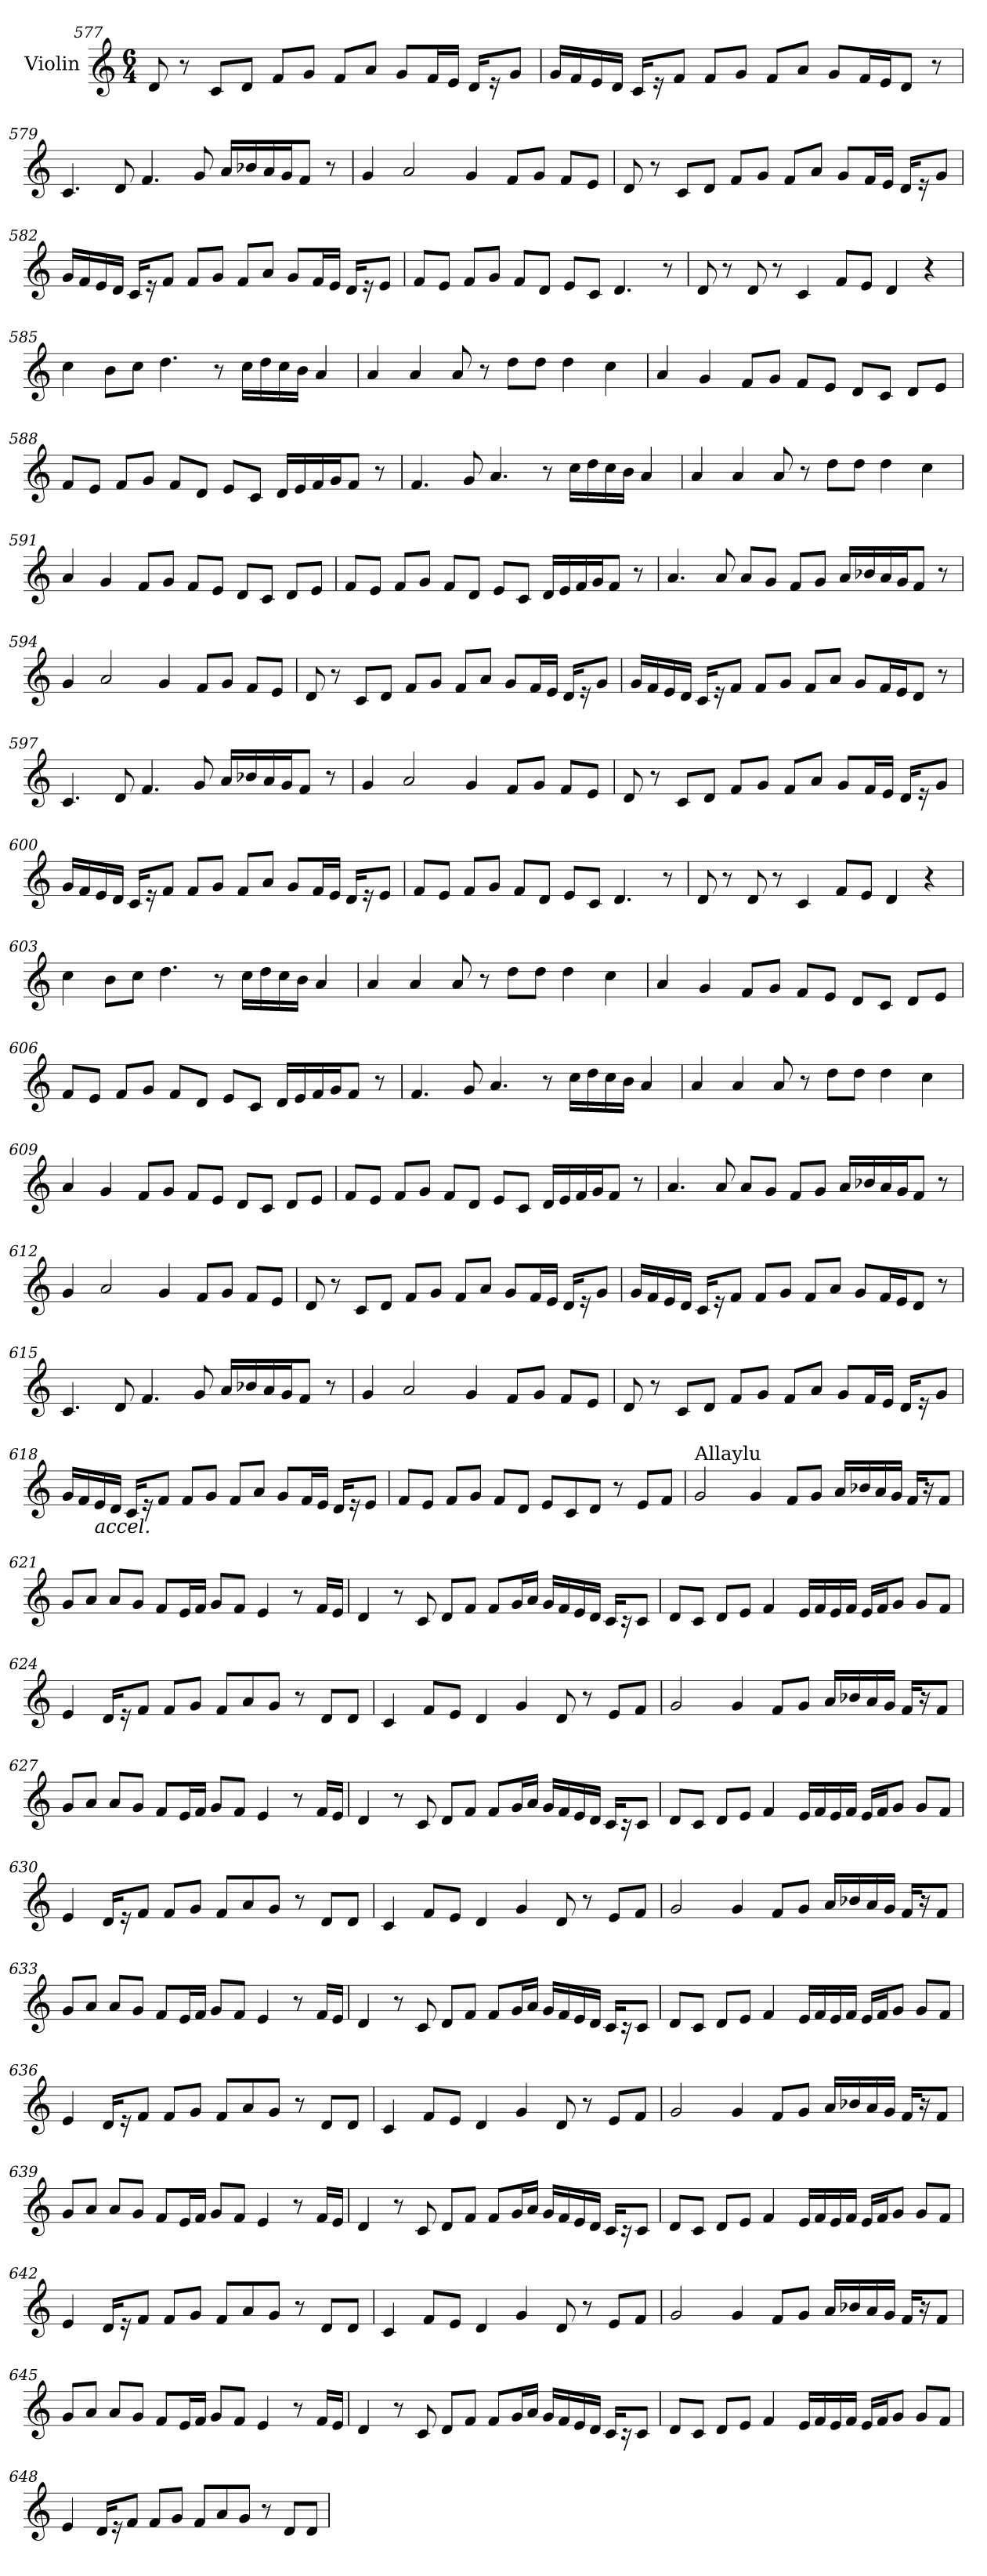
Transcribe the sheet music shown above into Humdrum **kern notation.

**kern
*part1
*staff1
*I"Violin
!!LO:LB:g=z
*clefG2
*k[]
*M6/4
=577
8d/
8r
8c/L
8d/J
8f/L
8g/J
8f/L
8a/J
8g/L
16f/L
16e/JJ
16d/KL
16r
8g/J
=578
16g/LL
16f/
16e/
16d/JJ
16c/KL
16r
8f/J
8f/L
8g/J
8f/L
8a/J
8g/L
16f/L
16e/J
8d/J
8r
!!LO:LB:g=z
=579
4.c/
8d/
4.f/
8g/
16a/LL
16b-X/
16a/
16g/J
8f/J
8r
=580
4g/
2a/
4g/
8f/L
8g/J
8f/L
8e/J
=581
8d/
8r
8c/L
8d/J
8f/L
8g/J
8f/L
8a/J
8g/L
16f/L
16e/JJ
16d/KL
16r
8g/J
!!LO:LB:g=z
=582
16g/LL
16f/
16e/
16d/JJ
16c/KL
16r
8f/J
8f/L
8g/J
8f/L
8a/J
8g/L
16f/L
16e/JJ
16d/KL
16r
8e/J
=583
8f/L
8e/J
8f/L
8g/J
8f/L
8d/J
8e/L
8c/J
4.d/
8r
=584
8d/
8r
8d/
8r
4c/
8f/L
8e/J
4d/
4r
!!LO:LB:g=z
=585
4cc\
8b\L
8cc\J
4.dd\
8r
16cc\LL
16dd\
16cc\
16b\JJ
4a/
=586
4a/
4a/
8a/
8r
8dd\L
8dd\J
4dd\
4cc\
=587
4a/
4g/
8f/L
8g/J
8f/L
8e/J
8d/L
8c/J
8d/L
8e/J
!!LO:LB:g=z
=588
8f/L
8e/J
8f/L
8g/J
8f/L
8d/J
8e/L
8c/J
16d/LL
16e/
16f/
16g/J
8f/J
8r
=589
4.f/
8g/
4.a/
8r
16cc\LL
16dd\
16cc\
16b\JJ
4a/
=590
4a/
4a/
8a/
8r
8dd\L
8dd\J
4dd\
4cc\
!!LO:LB:g=z
=591
4a/
4g/
8f/L
8g/J
8f/L
8e/J
8d/L
8c/J
8d/L
8e/J
=592
8f/L
8e/J
8f/L
8g/J
8f/L
8d/J
8e/L
8c/J
16d/LL
16e/
16f/
16g/J
8f/J
8r
=593
4.a/
8a/
8a/L
8g/J
8f/L
8g/J
16a/LL
16b-X/
16a/
16g/J
8f/J
8r
!!LO:LB:g=z
=594
4g/
2a/
4g/
8f/L
8g/J
8f/L
8e/J
!!LO:PB:g=z
=595
8d/
8r
8c/L
8d/J
8f/L
8g/J
8f/L
8a/J
8g/L
16f/L
16e/JJ
16d/KL
16r
8g/J
=596
16g/LL
16f/
16e/
16d/JJ
16c/KL
16r
8f/J
8f/L
8g/J
8f/L
8a/J
8g/L
16f/L
16e/J
8d/J
8r
!!LO:LB:g=z
=597
4.c/
8d/
4.f/
8g/
16a/LL
16b-X/
16a/
16g/J
8f/J
8r
=598
4g/
2a/
4g/
8f/L
8g/J
8f/L
8e/J
=599
8d/
8r
8c/L
8d/J
8f/L
8g/J
8f/L
8a/J
8g/L
16f/L
16e/JJ
16d/KL
16r
8g/J
!!LO:LB:g=z
=600
16g/LL
16f/
16e/
16d/JJ
16c/KL
16r
8f/J
8f/L
8g/J
8f/L
8a/J
8g/L
16f/L
16e/JJ
16d/KL
16r
8e/J
=601
8f/L
8e/J
8f/L
8g/J
8f/L
8d/J
8e/L
8c/J
4.d/
8r
=602
8d/
8r
8d/
8r
4c/
8f/L
8e/J
4d/
4r
!!LO:LB:g=z
=603
4cc\
8b\L
8cc\J
4.dd\
8r
16cc\LL
16dd\
16cc\
16b\JJ
4a/
=604
4a/
4a/
8a/
8r
8dd\L
8dd\J
4dd\
4cc\
=605
4a/
4g/
8f/L
8g/J
8f/L
8e/J
8d/L
8c/J
8d/L
8e/J
!!LO:LB:g=z
=606
8f/L
8e/J
8f/L
8g/J
8f/L
8d/J
8e/L
8c/J
16d/LL
16e/
16f/
16g/J
8f/J
8r
=607
4.f/
8g/
4.a/
8r
16cc\LL
16dd\
16cc\
16b\JJ
4a/
=608
4a/
4a/
8a/
8r
8dd\L
8dd\J
4dd\
4cc\
!!LO:LB:g=z
=609
4a/
4g/
8f/L
8g/J
8f/L
8e/J
8d/L
8c/J
8d/L
8e/J
=610
8f/L
8e/J
8f/L
8g/J
8f/L
8d/J
8e/L
8c/J
16d/LL
16e/
16f/
16g/J
8f/J
8r
=611
4.a/
8a/
8a/L
8g/J
8f/L
8g/J
16a/LL
16b-X/
16a/
16g/J
8f/J
8r
!!LO:LB:g=z
=612
4g/
2a/
4g/
8f/L
8g/J
8f/L
8e/J
!!LO:LB:g=z
=613
8d/
8r
8c/L
8d/J
8f/L
8g/J
8f/L
8a/J
8g/L
16f/L
16e/JJ
16d/KL
16r
8g/J
=614
16g/LL
16f/
16e/
16d/JJ
16c/KL
16r
8f/J
8f/L
8g/J
8f/L
8a/J
8g/L
16f/L
16e/J
8d/J
8r
!!LO:PB:g=z
=615
4.c/
8d/
4.f/
8g/
16a/LL
16b-X/
16a/
16g/J
8f/J
8r
=616
4g/
2a/
4g/
8f/L
8g/J
8f/L
8e/J
=617
8d/
8r
8c/L
8d/J
8f/L
8g/J
8f/L
8a/J
8g/L
16f/L
16e/JJ
16d/KL
16r
8g/J
!!LO:LB:g=z
=618
16g/LL
16f/
!LO:TX:b:i:t=accel.
16e/
16d/JJ
16c/KL
16r
8f/J
8f/L
8g/J
8f/L
8a/J
8g/L
16f/L
16e/JJ
16d/KL
16r
8e/J
=619
8f/L
8e/J
8f/L
8g/J
8f/L
8d/J
8e/L
8c/
8d/J
8r
8e/L
8f/J
=620
!LO:TX:a:t=Allaylu
2g/
4g/
8f/L
8g/J
16a/LL
16b-X/
16a/
16g/JJ
16f/KL
16r
8f/J
!!LO:LB:g=z
=621
8g/L
8a/J
8a/L
8g/J
8f/L
16e/L
16f/JJ
8g/L
8f/J
4e/
8r
16f/LL
16e/JJ
=622
4d/
8r
8c/
8d/L
8f/J
8f/L
16g/L
16a/JJ
16g/LL
16f/
16e/
16d/JJ
16c/KL
16r
8c/J
!!LO:LB:g=z
=623
8d/L
8c/J
8d/L
8e/J
4f/
16e/LL
16f/
16e/
16f/JJ
16e/LL
16f/J
8g/J
8g/L
8f/J
!!LO:LB:g=z
=624
4e/
16d/KL
16r
8f/J
8f/L
8g/J
8f/L
8a/
8g/J
8r
8d/L
8d/J
=625
4c/
8f/L
8e/J
4d/
4g/
8d/
8r
8e/L
8f/J
=626
2g/
4g/
8f/L
8g/J
16a/LL
16b-X/
16a/
16g/JJ
16f/KL
16r
8f/J
!!LO:LB:g=z
=627
8g/L
8a/J
8a/L
8g/J
8f/L
16e/L
16f/JJ
8g/L
8f/J
4e/
8r
16f/LL
16e/JJ
=628
4d/
8r
8c/
8d/L
8f/J
8f/L
16g/L
16a/JJ
16g/LL
16f/
16e/
16d/JJ
16c/KL
16r
8c/J
!!LO:LB:g=z
=629
8d/L
8c/J
8d/L
8e/J
4f/
16e/LL
16f/
16e/
16f/JJ
16e/LL
16f/J
8g/J
8g/L
8f/J
!!LO:LB:g=z
=630
4e/
16d/KL
16r
8f/J
8f/L
8g/J
8f/L
8a/
8g/J
8r
8d/L
8d/J
!!LO:PB:g=z
=631
4c/
8f/L
8e/J
4d/
4g/
8d/
8r
8e/L
8f/J
=632
2g/
4g/
8f/L
8g/J
16a/LL
16b-X/
16a/
16g/JJ
16f/KL
16r
8f/J
=633
8g/L
8a/J
8a/L
8g/J
8f/L
16e/L
16f/JJ
8g/L
8f/J
4e/
8r
16f/LL
16e/JJ
!!LO:LB:g=z
=634
4d/
8r
8c/
8d/L
8f/J
8f/L
16g/L
16a/JJ
16g/LL
16f/
16e/
16d/JJ
16c/KL
16r
8c/J
=635
8d/L
8c/J
8d/L
8e/J
4f/
16e/LL
16f/
16e/
16f/JJ
16e/LL
16f/J
8g/J
8g/L
8f/J
=636
4e/
16d/KL
16r
8f/J
8f/L
8g/J
8f/L
8a/
8g/J
8r
8d/L
8d/J
!!LO:PB:g=z
=637
4c/
8f/L
8e/J
4d/
4g/
8d/
8r
8e/L
8f/J
!!LO:LB:g=z
=638
2g/
4g/
8f/L
8g/J
16a/LL
16b-X/
16a/
16g/JJ
16f/KL
16r
8f/J
=639
8g/L
8a/J
8a/L
8g/J
8f/L
16e/L
16f/JJ
8g/L
8f/J
4e/
8r
16f/LL
16e/JJ
=640
4d/
8r
8c/
8d/L
8f/J
8f/L
16g/L
16a/JJ
16g/LL
16f/
16e/
16d/JJ
16c/KL
16r
8c/J
!!LO:LB:g=z
=641
8d/L
8c/J
8d/L
8e/J
4f/
16e/LL
16f/
16e/
16f/JJ
16e/LL
16f/J
8g/J
8g/L
8f/J
=642
4e/
16d/KL
16r
8f/J
8f/L
8g/J
8f/L
8a/
8g/J
8r
8d/L
8d/J
=643
4c/
8f/L
8e/J
4d/
4g/
8d/
8r
8e/L
8f/J
!!LO:LB:g=z
=644
2g/
4g/
8f/L
8g/J
16a/LL
16b-X/
16a/
16g/JJ
16f/KL
16r
8f/J
=645
8g/L
8a/J
8a/L
8g/J
8f/L
16e/L
16f/JJ
8g/L
8f/J
4e/
8r
16f/LL
16e/JJ
=646
4d/
8r
8c/
8d/L
8f/J
8f/L
16g/L
16a/JJ
16g/LL
16f/
16e/
16d/JJ
16c/KL
16r
8c/J
!!LO:LB:g=z
=647
8d/L
8c/J
8d/L
8e/J
4f/
16e/LL
16f/
16e/
16f/JJ
16e/LL
16f/J
8g/J
8g/L
8f/J
=648
4e/
16d/KL
16r
8f/J
8f/L
8g/J
8f/L
8a/
8g/J
8r
8d/L
8d/J
=
*-
